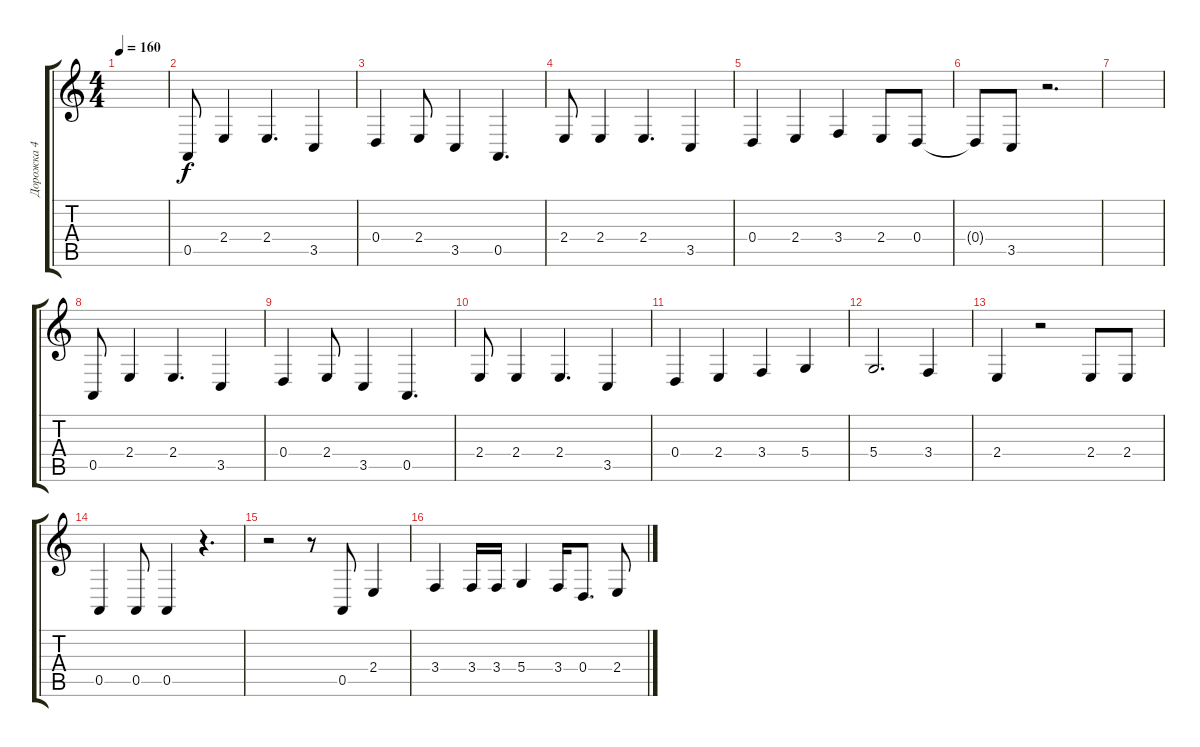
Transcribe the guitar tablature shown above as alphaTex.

\track ("Дорожка 4" "Дорожка 4") {instrument lead6voice}
\staff {score tabs}
\tuning (E4 B3 G3 D3 A2 E2) {hide}
\ts (4 4)
\tempo 160
\clef g2
\ks c
|
0.5.8 2.4.4 2.4.4{d} 3.5.4 |
0.4.4 2.4.8 3.5.4 0.5.4{d} |
2.4.8 2.4.4 2.4.4{d} 3.5.4 |
0.4.4 2.4.4 3.4.4 2.4.8 0.4.8 |
0.4{t}.8 3.5.8 r.2{d} |
|
0.5.8 2.4.4 2.4.4{d} 3.5.4 |
0.4.4 2.4.8 3.5.4 0.5.4{d} |
2.4.8 2.4.4 2.4.4{d} 3.5.4 |
0.4.4 2.4.4 3.4.4 5.4.4 |
5.4.2{d} 3.4.4 |
2.4.4 r.2 2.4.8 2.4.8 |
0.5.4 0.5.8 0.5.4 r.4{d} |
r.2 r.8 0.5.8 2.4.4 |
3.4.4 3.4.16 3.4.16 5.4.4 3.4.16 0.4.8{d} 2.4.8
